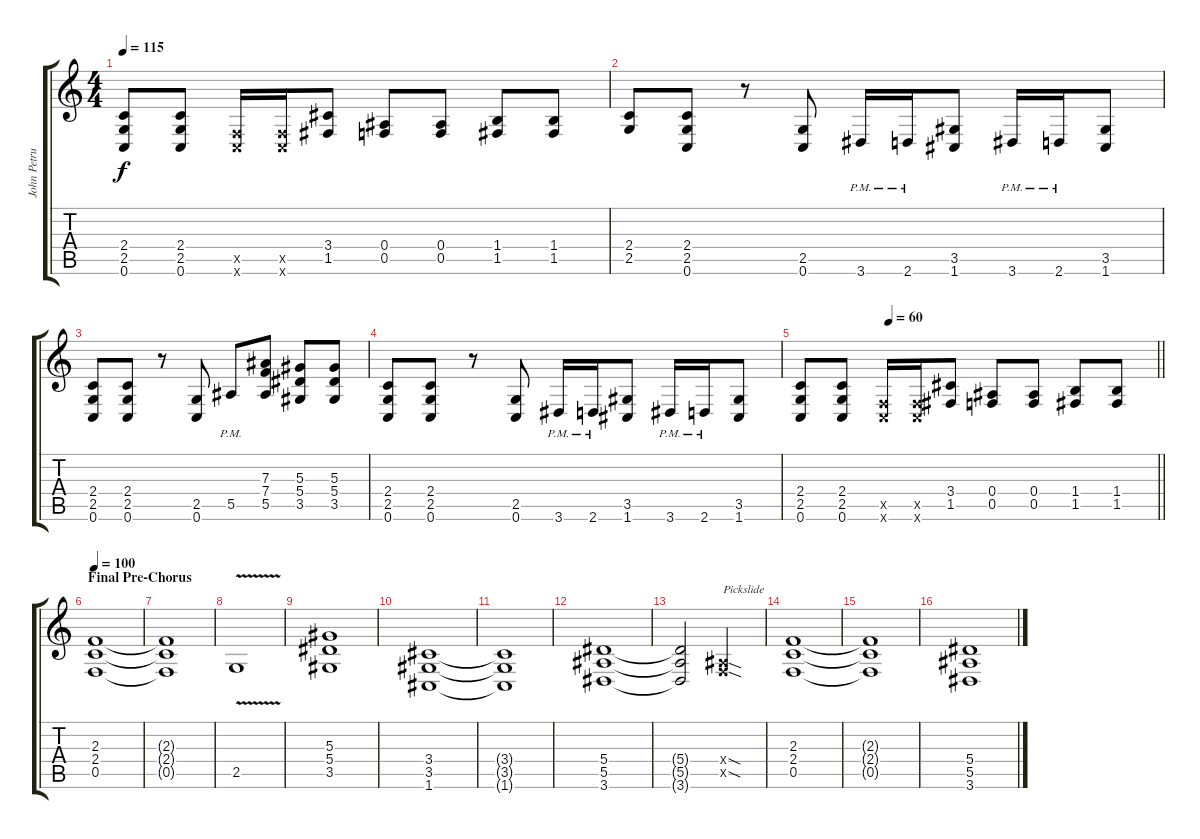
\track ("John Petrucci" "John Petru") {instrument distortionguitar}
\staff {score tabs}
\tuning (C4 G3 Eb3 Bb2 F2 C2) {hide}
\ts (4 4)
\tempo 115
\clef g2
\ks c
(2.4 2.5 0.6).8{dy f} (2.4 2.5 0.6).8 (0.5{x} 0.6{x}).16 (0.5{x} 0.6{x}).16 (3.4 1.5).8 (0.4 0.5).8 (0.4 0.5).8 (1.4 1.5).8 (1.4 1.5).8 |
(2.4 2.5).8 (2.4 2.5 0.6).8 r.8 (2.5 0.6).8 3.6{pm}.16 2.6{pm}.16 (3.5 1.6).8 3.6{pm}.16 2.6{pm}.16 (3.5 1.6).8 |
(2.4 2.5 0.6).8 (2.4 2.5 0.6).8 r.8 (2.5 0.6).8 5.5{pm}.8 (7.3 7.4 5.5).8 (5.3 5.4 3.5).8 (5.3 5.4 3.5).8 |
(2.4 2.5 0.6).8 (2.4 2.5 0.6).8 r.8 (2.5 0.6).8 3.6{pm}.16 2.6{pm}.16 (3.5 1.6).8 3.6{pm}.16 2.6{pm}.16 (3.5 1.6).8 |
\tempo (60 0.25)
\barLineRight lightlight
(2.4 2.5 0.6).8 (2.4 2.5 0.6).8 (0.5{x} 0.6{x}).16 (0.5{x} 0.6{x}).16 (3.4 1.5).8 (0.4 0.5).8 (0.4 0.5).8 (1.4 1.5).8 (1.4 1.5).8 |
\section ("" "Final Pre-Chorus")
\tempo 100
(2.3 2.4 0.5).1 |
(2.3{t} 2.4{t} 0.5{t}).1 |
2.5{v}.1 |
(5.3 5.4 3.5).1 |
(3.4 3.5 1.6).1 |
(3.4{t} 3.5{t} 1.6{t}).1 |
(5.4 5.5 3.6).1 |
(5.4{t} 5.5{t} 3.6{t}).2 (0.4{sod x} 0.5{sod x}).2{txt "Pickslide"} |
(2.3 2.4 0.5).1 |
(2.3{t} 2.4{t} 0.5{t}).1 |
(5.4 5.5 3.6).1
